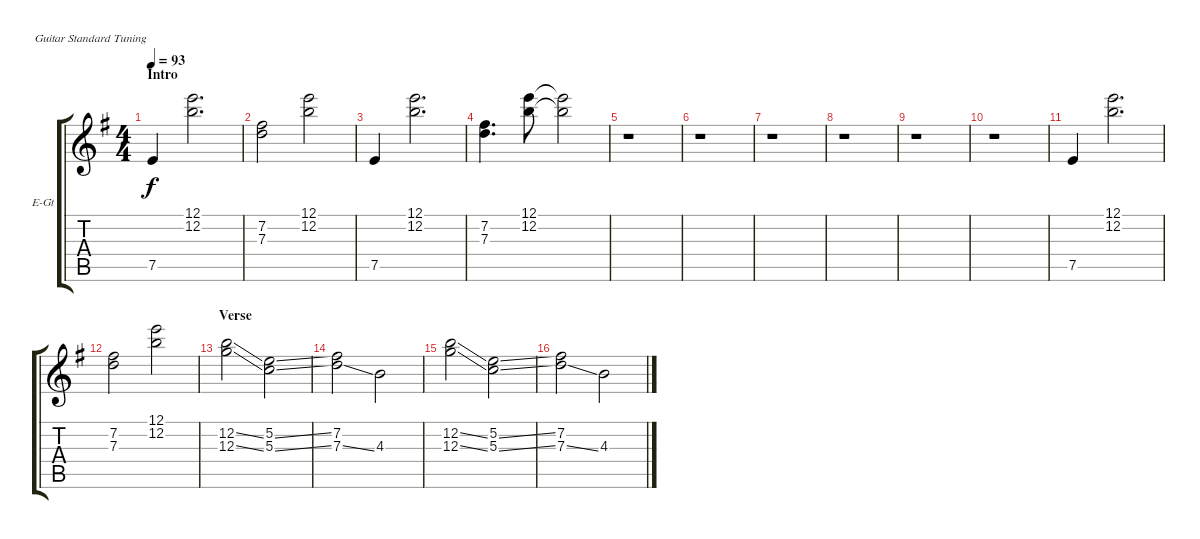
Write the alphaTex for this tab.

\bracketExtendMode groupsimilarinstruments
\firstSystemTrackNameOrientation horizontal
\otherSystemsTrackNameOrientation horizontal
\track ("Guitar 1" "E-Gt") {instrument electricguitarjazz}
\staff {score tabs}
\tuning (E4 B3 G3 D3 A2 E2)
\ts (4 4)
\section ("" "Intro")
\tempo 93
\clef g2
\ks g
7.5.4{dy f instrument electricguitarjazz} (12.1 12.2).2{d} |
(7.2 7.3).2 (12.1 12.2).2 |
7.5.4 (12.1 12.2).2{d} |
(7.2 7.3).4{d} (12.1 12.2).8 (12.1{t} 12.2{t}).2 |
r.1 |
r.1 |
r.1 |
r.1 |
r.1 |
r.1 |
7.5.4 (12.1 12.2).2{d} |
(7.2 7.3).2 (12.1 12.2).2 |
\section ("" "Verse")
(12.2{ss} 12.3{ss}).2 (5.2{ss} 5.3{ss}).2 |
(7.2 7.3{ss}).2 4.3.2 |
(12.2{ss} 12.3{ss}).2 (5.2{ss} 5.3{ss}).2 |
(7.2 7.3{ss}).2 4.3.2
